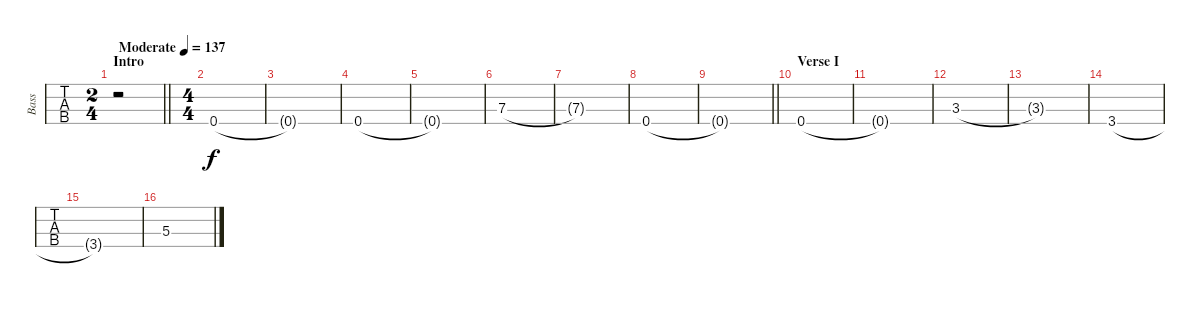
\track ("Bass" "Bass") {instrument electricbassfinger}
\staff {tabs}
\tuning (Gb2 Db2 Ab1 Eb1) {hide}
\ts (2 4)
\section ("" "Intro")
\tempo (137 "Moderate")
\clef f4
\barLineRight lightlight
\ks ebminor
r.2{dy f instrument electricbassfinger} |
\ts (4 4)
0.4.1 |
0.4{t}.1 |
0.4.1 |
0.4{t}.1 |
7.3.1 |
7.3{t}.1 |
0.4.1 |
\barLineRight lightlight
0.4{t}.1 |
\section ("" "Verse I")
0.4.1 |
0.4{t}.1 |
3.3.1 |
3.3{t}.1 |
3.4.1 |
3.4{t}.1 |
5.3.1
